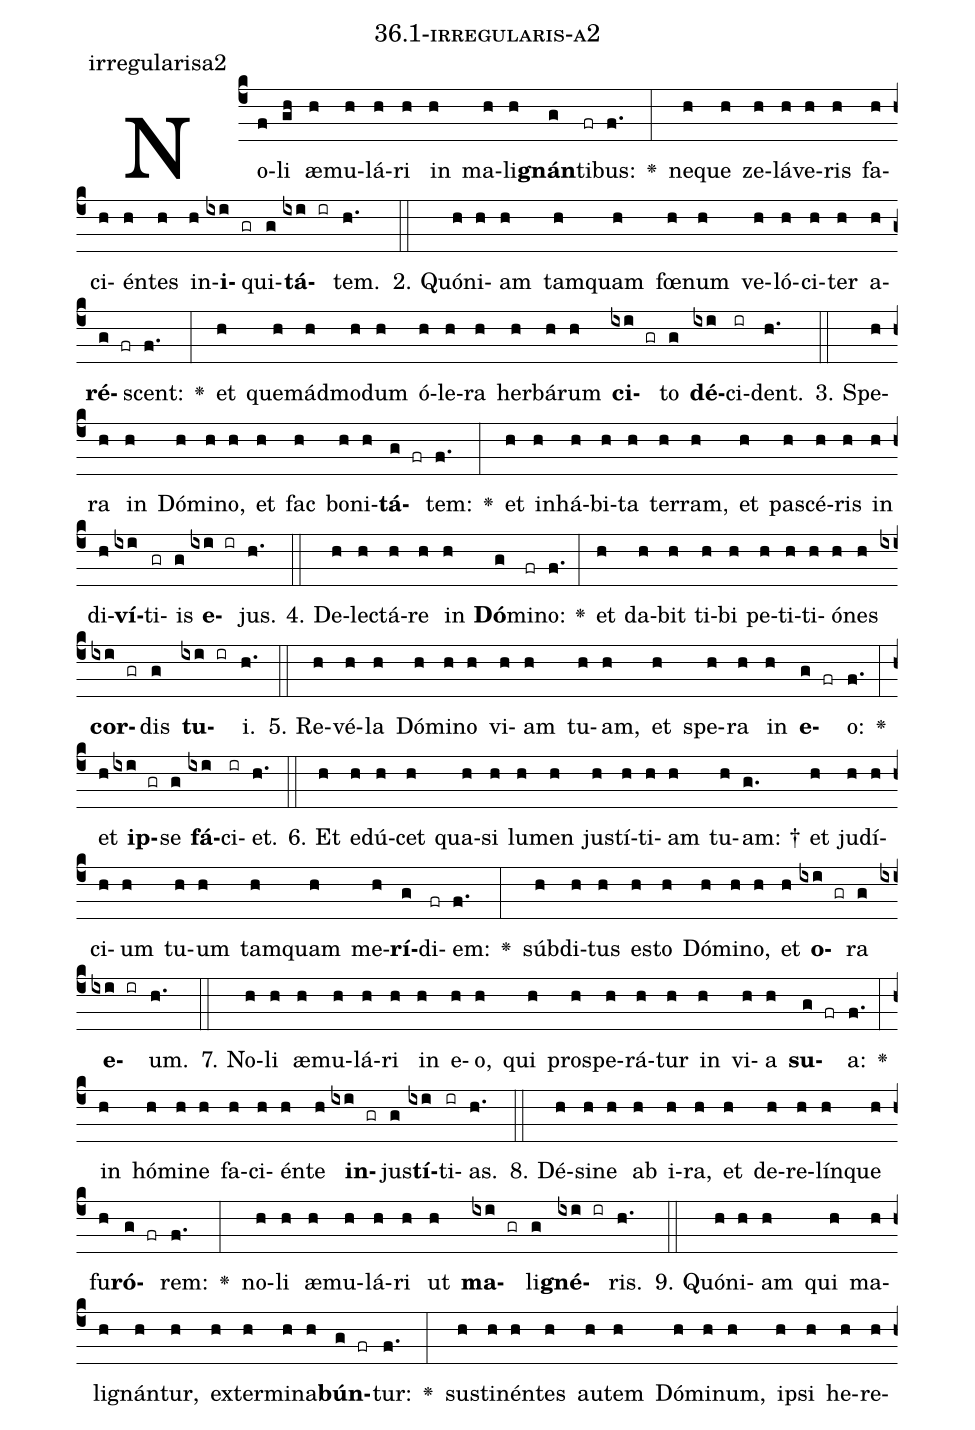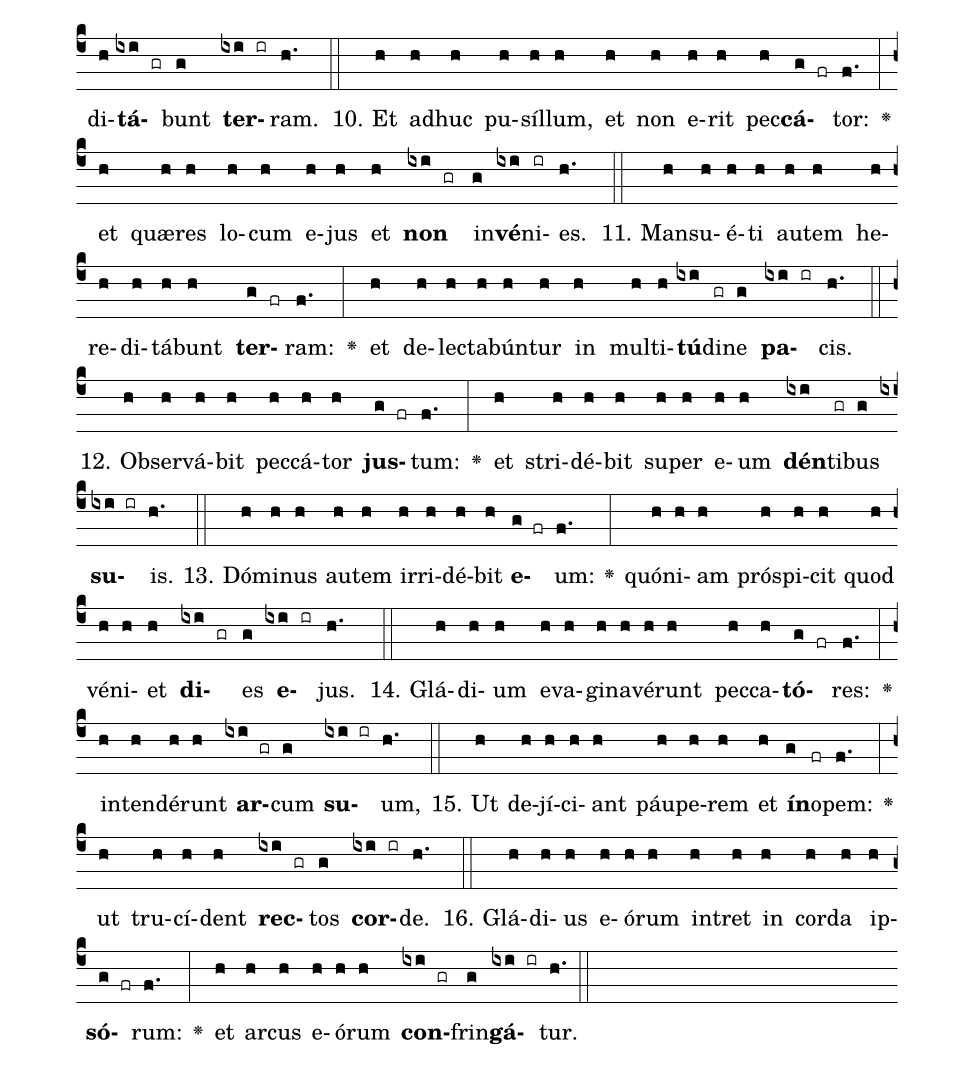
name: 36.1-irregularis-a2;
annotation: irregularisa2;
%%
(c4)No(f)li(gh) æ(h)mu(h)lá(h)ri(h) in(h) ma(h)li(h)<b>gnán</b>(g)ti(fr)bus:(f.) <v>\greheightstar</v>(:) ne(h)que(h) ze(h)lá(h)ve(h)ris(h) fa(h)ci(h)én(h)tes(h) in(h)<b>i</b>(ixi gr)qui(g)<b>tá</b>(ixi ir)tem.(h.) (::)
2. Quón(h)i(h)am(h) tam(h)quam(h) fœ(h)num(h) ve(h)ló(h)ci(h)ter(h) a(h)<b>ré</b>(g fr)scent:(f.) <v>\greheightstar</v>(:) et(h) quem(h)ád(h)mo(h)dum(h) ó(h)le(h)ra(h) her(h)bá(h)rum(h) <b>ci</b>(ixi gr)to(g) <b>dé</b>(ixi)ci(ir)dent.(h.) (::)
3. Spe(h)ra(h) in(h) Dó(h)mi(h)no,(h) et(h) fac(h) bo(h)ni(h)<b>tá</b>(g fr)tem:(f.) <v>\greheightstar</v>(:) et(h) in(h)há(h)bi(h)ta(h) ter(h)ram,(h) et(h) pa(h)scé(h)ris(h) in(h) di(h)<b>ví</b>(ixi)ti(gr)is(g) <b>e</b>(ixi ir)jus.(h.) (::)
4. De(h)lec(h)tá(h)re(h) in(h) <b>Dó</b>(g)mi(fr)no:(f.) <v>\greheightstar</v>(:) et(h) da(h)bit(h) ti(h)bi(h) pe(h)ti(h)ti(h)ó(h)nes(h) <b>cor</b>(ixi gr)dis(g) <b>tu</b>(ixi ir)i.(h.) (::)
5. Re(h)vé(h)la(h) Dó(h)mi(h)no(h) vi(h)am(h) tu(h)am,(h) et(h) spe(h)ra(h) in(h) <b>e</b>(g fr)o:(f.) <v>\greheightstar</v>(:) et(h) <b>ip</b>(ixi gr)se(g) <b>fá</b>(ixi)ci(ir)et.(h.) (::)
6. Et(h) e(h)dú(h)cet(h) qua(h)si(h) lu(h)men(h) jus(h)tí(h)ti(h)am(h) tu(h)am: †(g.) et(h) ju(h)dí(h)ci(h)um(h) tu(h)um(h) tam(h)quam(h) me(h)<b>rí</b>(g)di(fr)em:(f.) <v>\greheightstar</v>(:) súb(h)di(h)tus(h) es(h)to(h) Dó(h)mi(h)no,(h) et(h) <b>o</b>(ixi gr)ra(g) <b>e</b>(ixi ir)um.(h.) (::)
7. No(h)li(h) æ(h)mu(h)lá(h)ri(h) in(h) e(h)o,(h) qui(h) pro(h)spe(h)rá(h)tur(h) in(h) vi(h)a(h) <b>su</b>(g fr)a:(f.) <v>\greheightstar</v>(:) in(h) hó(h)mi(h)ne(h) fa(h)ci(h)én(h)te(h) <b>in</b>(ixi gr)jus(g)<b>tí</b>(ixi)ti(ir)as.(h.) (::)
8. Dé(h)si(h)ne(h) ab(h) i(h)ra,(h) et(h) de(h)re(h)lín(h)que(h) fu(h)<b>ró</b>(g fr)rem:(f.) <v>\greheightstar</v>(:) no(h)li(h) æ(h)mu(h)lá(h)ri(h) ut(h) <b>ma</b>(ixi gr)li(g)<b>gné</b>(ixi ir)ris.(h.) (::)
9. Quón(h)i(h)am(h) qui(h) ma(h)li(h)gnán(h)tur,(h) ex(h)ter(h)mi(h)na(h)<b>bún</b>(g fr)tur:(f.) <v>\greheightstar</v>(:) sus(h)ti(h)nén(h)tes(h) au(h)tem(h) Dó(h)mi(h)num,(h) ip(h)si(h) he(h)re(h)di(h)<b>tá</b>(ixi gr)bunt(g) <b>ter</b>(ixi ir)ram.(h.) (::)
10. Et(h) ad(h)huc(h) pu(h)síl(h)lum,(h) et(h) non(h) e(h)rit(h) pec(h)<b>cá</b>(g fr)tor:(f.) <v>\greheightstar</v>(:) et(h) quæ(h)res(h) lo(h)cum(h) e(h)jus(h) et(h) <b>non</b>(ixi gr) in(g)<b>vé</b>(ixi)ni(ir)es.(h.) (::)
11. Man(h)su(h)é(h)ti(h) au(h)tem(h) he(h)re(h)di(h)tá(h)bunt(h) <b>ter</b>(g fr)ram:(f.) <v>\greheightstar</v>(:) et(h) de(h)lec(h)ta(h)bún(h)tur(h) in(h) mul(h)ti(h)<b>tú</b>(ixi)di(gr)ne(g) <b>pa</b>(ixi ir)cis.(h.) (::)
12. Ob(h)ser(h)vá(h)bit(h) pec(h)cá(h)tor(h) <b>jus</b>(g fr)tum:(f.) <v>\greheightstar</v>(:) et(h) stri(h)dé(h)bit(h) su(h)per(h) e(h)um(h) <b>dén</b>(ixi)ti(gr)bus(g) <b>su</b>(ixi ir)is.(h.) (::)
13. Dó(h)mi(h)nus(h) au(h)tem(h) ir(h)ri(h)dé(h)bit(h) <b>e</b>(g fr)um:(f.) <v>\greheightstar</v>(:) quón(h)i(h)am(h) pró(h)spi(h)cit(h) quod(h) vé(h)ni(h)et(h) <b>di</b>(ixi gr)es(g) <b>e</b>(ixi ir)jus.(h.) (::)
14. Glá(h)di(h)um(h) e(h)va(h)gi(h)na(h)vé(h)runt(h) pec(h)ca(h)<b>tó</b>(g fr)res:(f.) <v>\greheightstar</v>(:) in(h)ten(h)dé(h)runt(h) <b>ar</b>(ixi gr)cum(g) <b>su</b>(ixi ir)um,(h.) (::)
15. Ut(h) de(h)jí(h)ci(h)ant(h) páu(h)pe(h)rem(h) et(h) <b>ín</b>(g)o(fr)pem:(f.) <v>\greheightstar</v>(:) ut(h) tru(h)cí(h)dent(h) <b>rec</b>(ixi gr)tos(g) <b>cor</b>(ixi ir)de.(h.) (::)
16. Glá(h)di(h)us(h) e(h)ó(h)rum(h) in(h)tret(h) in(h) cor(h)da(h) ip(h)<b>só</b>(g fr)rum:(f.) <v>\greheightstar</v>(:) et(h) ar(h)cus(h) e(h)ó(h)rum(h) <b>con</b>(ixi gr)frin(g)<b>gá</b>(ixi ir)tur.(h.) (::)
